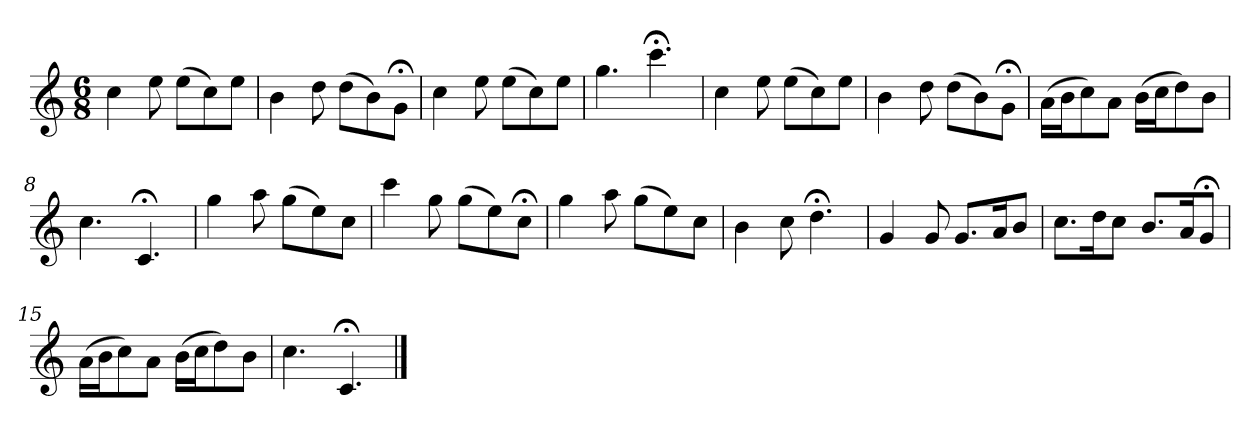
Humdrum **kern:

**kern
*part1
*staff1
*k[]
*C:
*M6/8
*MM120
=1
4cc
8ee
(8eeL
8cc)
8eeJ
=2
4b
8dd
(8ddL
8b)
8g;<J
=3
4cc
8ee
(8eeL
8cc)
8eeJ
=4
4.gg
4.ccc;<
=5
4cc
8ee
(8eeL
8cc)
8eeJ
=6
4b
8dd
(8ddL
8b)
8g;<J
=7
(16aLL
16bJ
8cc)
8aJ
(16bLL
16ccJ
8dd)
8bJ
=8
4.cc
4.c;<
=9
4gg
8aa
(8ggL
8ee)
8ccJ
=10
4ccc
8gg
(8ggL
8ee)
8cc;<J
=11
4gg
8aa
(8ggL
8ee)
8ccJ
=12
4b
8cc
4.dd;<
=13
4g
8g
8.gL
16aK
8bJ
=14
8.ccL
16ddK
8ccJ
8.bL
16aK
8g;<J
=15
(16aLL
16bJ
8cc)
8aJ
(16bLL
16ccJ
8dd)
8bJ
=16
4.cc
4.c;<
==
*-
